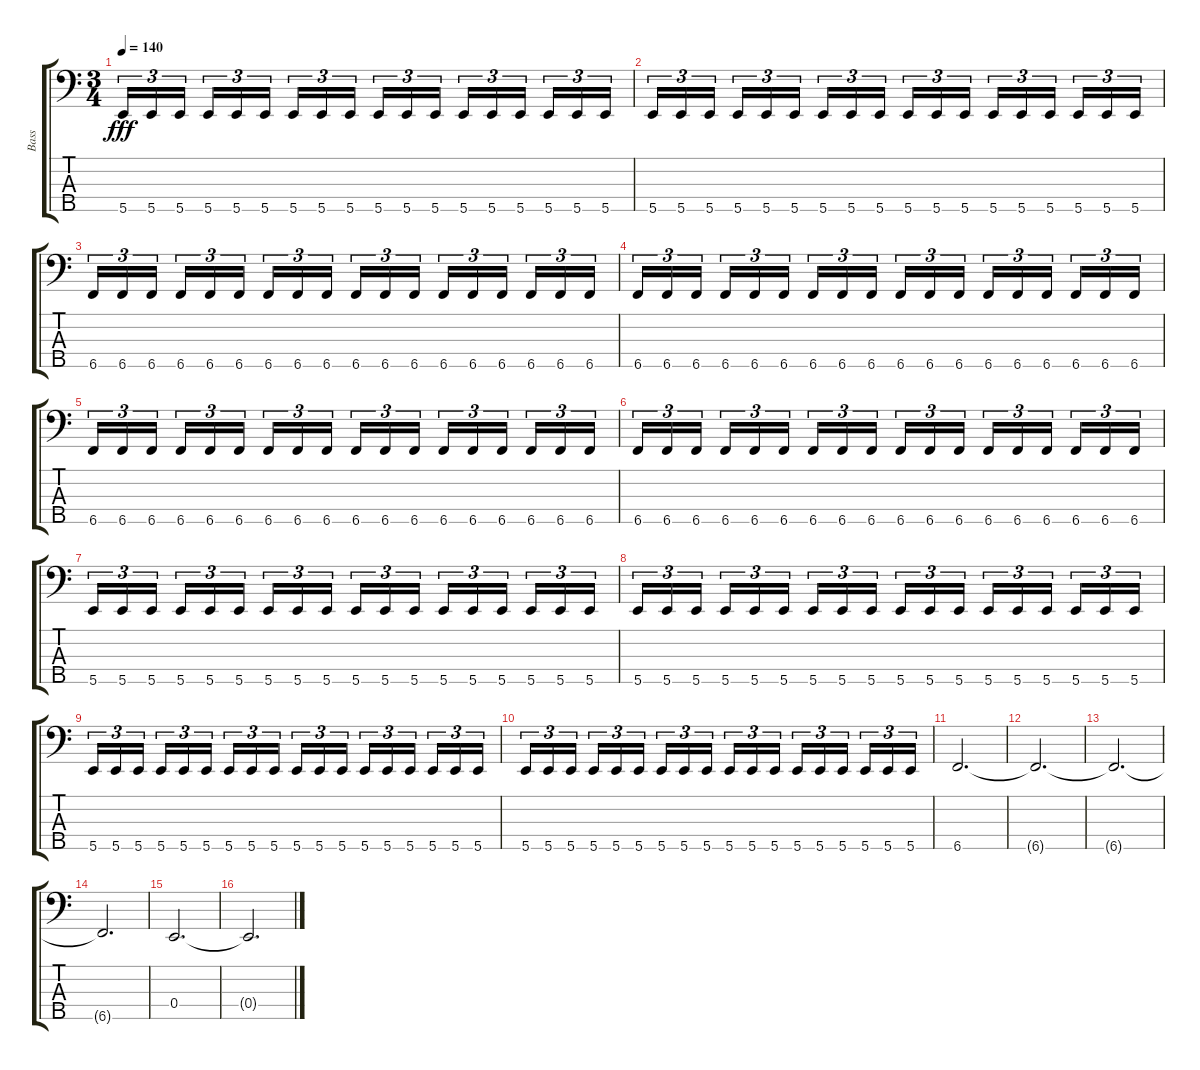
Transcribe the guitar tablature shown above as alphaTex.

\track ("Bass" "Bass") {instrument fretlessbass}
\staff {score tabs}
\tuning (G2 D2 A1 E1 B0) {hide}
\ts (3 4)
\tempo 140
\clef f4
\ks c
5.5.16{tu (3 2) dy fff} 5.5.16{tu (3 2)} 5.5.16{tu (3 2) beam splitsecondary} 5.5.16{tu (3 2)} 5.5.16{tu (3 2)} 5.5.16{tu (3 2)} 5.5.16{tu (3 2)} 5.5.16{tu (3 2)} 5.5.16{tu (3 2) beam splitsecondary} 5.5.16{tu (3 2)} 5.5.16{tu (3 2)} 5.5.16{tu (3 2)} 5.5.16{tu (3 2)} 5.5.16{tu (3 2)} 5.5.16{tu (3 2) beam splitsecondary} 5.5.16{tu (3 2)} 5.5.16{tu (3 2)} 5.5.16{tu (3 2)} |
5.5.16{tu (3 2)} 5.5.16{tu (3 2)} 5.5.16{tu (3 2) beam splitsecondary} 5.5.16{tu (3 2)} 5.5.16{tu (3 2)} 5.5.16{tu (3 2)} 5.5.16{tu (3 2)} 5.5.16{tu (3 2)} 5.5.16{tu (3 2) beam splitsecondary} 5.5.16{tu (3 2)} 5.5.16{tu (3 2)} 5.5.16{tu (3 2)} 5.5.16{tu (3 2)} 5.5.16{tu (3 2)} 5.5.16{tu (3 2) beam splitsecondary} 5.5.16{tu (3 2)} 5.5.16{tu (3 2)} 5.5.16{tu (3 2)} |
6.5.16{tu (3 2)} 6.5.16{tu (3 2)} 6.5.16{tu (3 2) beam splitsecondary} 6.5.16{tu (3 2)} 6.5.16{tu (3 2)} 6.5.16{tu (3 2)} 6.5.16{tu (3 2)} 6.5.16{tu (3 2)} 6.5.16{tu (3 2) beam splitsecondary} 6.5.16{tu (3 2)} 6.5.16{tu (3 2)} 6.5.16{tu (3 2)} 6.5.16{tu (3 2)} 6.5.16{tu (3 2)} 6.5.16{tu (3 2) beam splitsecondary} 6.5.16{tu (3 2)} 6.5.16{tu (3 2)} 6.5.16{tu (3 2)} |
6.5.16{tu (3 2)} 6.5.16{tu (3 2)} 6.5.16{tu (3 2) beam splitsecondary} 6.5.16{tu (3 2)} 6.5.16{tu (3 2)} 6.5.16{tu (3 2)} 6.5.16{tu (3 2)} 6.5.16{tu (3 2)} 6.5.16{tu (3 2) beam splitsecondary} 6.5.16{tu (3 2)} 6.5.16{tu (3 2)} 6.5.16{tu (3 2)} 6.5.16{tu (3 2)} 6.5.16{tu (3 2)} 6.5.16{tu (3 2) beam splitsecondary} 6.5.16{tu (3 2)} 6.5.16{tu (3 2)} 6.5.16{tu (3 2)} |
6.5.16{tu (3 2)} 6.5.16{tu (3 2)} 6.5.16{tu (3 2) beam splitsecondary} 6.5.16{tu (3 2)} 6.5.16{tu (3 2)} 6.5.16{tu (3 2)} 6.5.16{tu (3 2)} 6.5.16{tu (3 2)} 6.5.16{tu (3 2) beam splitsecondary} 6.5.16{tu (3 2)} 6.5.16{tu (3 2)} 6.5.16{tu (3 2)} 6.5.16{tu (3 2)} 6.5.16{tu (3 2)} 6.5.16{tu (3 2) beam splitsecondary} 6.5.16{tu (3 2)} 6.5.16{tu (3 2)} 6.5.16{tu (3 2)} |
6.5.16{tu (3 2)} 6.5.16{tu (3 2)} 6.5.16{tu (3 2) beam splitsecondary} 6.5.16{tu (3 2)} 6.5.16{tu (3 2)} 6.5.16{tu (3 2)} 6.5.16{tu (3 2)} 6.5.16{tu (3 2)} 6.5.16{tu (3 2) beam splitsecondary} 6.5.16{tu (3 2)} 6.5.16{tu (3 2)} 6.5.16{tu (3 2)} 6.5.16{tu (3 2)} 6.5.16{tu (3 2)} 6.5.16{tu (3 2) beam splitsecondary} 6.5.16{tu (3 2)} 6.5.16{tu (3 2)} 6.5.16{tu (3 2)} |
5.5.16{tu (3 2)} 5.5.16{tu (3 2)} 5.5.16{tu (3 2) beam splitsecondary} 5.5.16{tu (3 2)} 5.5.16{tu (3 2)} 5.5.16{tu (3 2)} 5.5.16{tu (3 2)} 5.5.16{tu (3 2)} 5.5.16{tu (3 2) beam splitsecondary} 5.5.16{tu (3 2)} 5.5.16{tu (3 2)} 5.5.16{tu (3 2)} 5.5.16{tu (3 2)} 5.5.16{tu (3 2)} 5.5.16{tu (3 2) beam splitsecondary} 5.5.16{tu (3 2)} 5.5.16{tu (3 2)} 5.5.16{tu (3 2)} |
5.5.16{tu (3 2)} 5.5.16{tu (3 2)} 5.5.16{tu (3 2) beam splitsecondary} 5.5.16{tu (3 2)} 5.5.16{tu (3 2)} 5.5.16{tu (3 2)} 5.5.16{tu (3 2)} 5.5.16{tu (3 2)} 5.5.16{tu (3 2) beam splitsecondary} 5.5.16{tu (3 2)} 5.5.16{tu (3 2)} 5.5.16{tu (3 2)} 5.5.16{tu (3 2)} 5.5.16{tu (3 2)} 5.5.16{tu (3 2) beam splitsecondary} 5.5.16{tu (3 2)} 5.5.16{tu (3 2)} 5.5.16{tu (3 2)} |
5.5.16{tu (3 2)} 5.5.16{tu (3 2)} 5.5.16{tu (3 2) beam splitsecondary} 5.5.16{tu (3 2)} 5.5.16{tu (3 2)} 5.5.16{tu (3 2)} 5.5.16{tu (3 2)} 5.5.16{tu (3 2)} 5.5.16{tu (3 2) beam splitsecondary} 5.5.16{tu (3 2)} 5.5.16{tu (3 2)} 5.5.16{tu (3 2)} 5.5.16{tu (3 2)} 5.5.16{tu (3 2)} 5.5.16{tu (3 2) beam splitsecondary} 5.5.16{tu (3 2)} 5.5.16{tu (3 2)} 5.5.16{tu (3 2)} |
5.5.16{tu (3 2)} 5.5.16{tu (3 2)} 5.5.16{tu (3 2) beam splitsecondary} 5.5.16{tu (3 2)} 5.5.16{tu (3 2)} 5.5.16{tu (3 2)} 5.5.16{tu (3 2)} 5.5.16{tu (3 2)} 5.5.16{tu (3 2) beam splitsecondary} 5.5.16{tu (3 2)} 5.5.16{tu (3 2)} 5.5.16{tu (3 2)} 5.5.16{tu (3 2)} 5.5.16{tu (3 2)} 5.5.16{tu (3 2) beam splitsecondary} 5.5.16{tu (3 2)} 5.5.16{tu (3 2)} 5.5.16{tu (3 2)} |
6.5.2{d} |
6.5{t}.2{d} |
6.5{t}.2{d} |
6.5{t}.2{d} |
0.4.2{d} |
0.4{t}.2{d}
